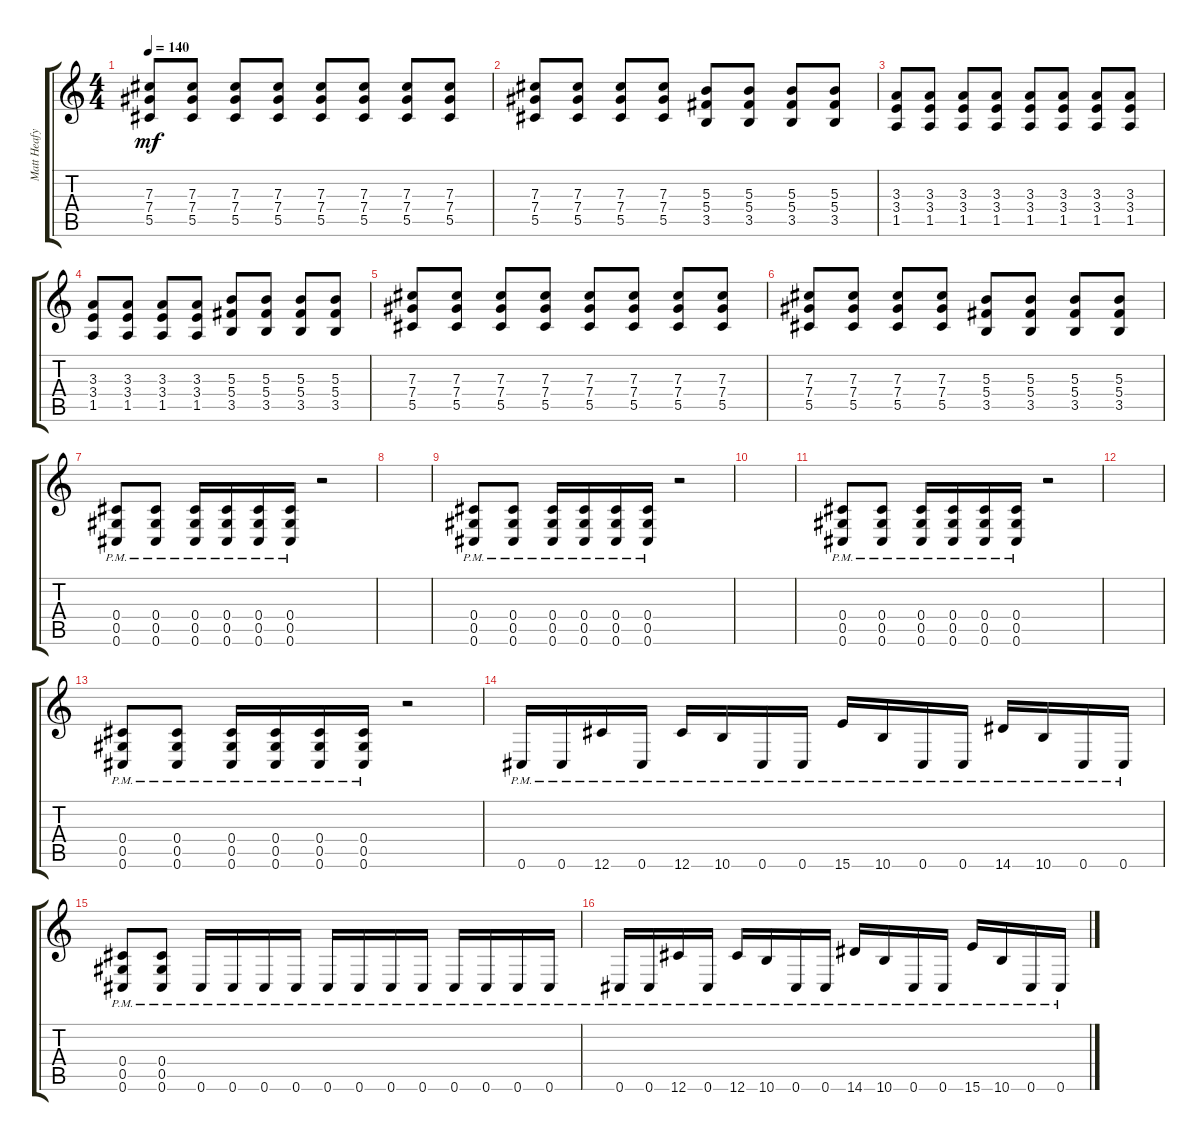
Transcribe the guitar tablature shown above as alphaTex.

\track ("Matt Heafy" "Matt Heafy") {instrument distortionguitar}
\staff {score tabs}
\tuning (Eb4 Bb3 Gb3 Db3 Ab2 Db2) {hide}
\ts (4 4)
\tempo 140
\clef g2
\ks c
(7.3 7.4 5.5).8{dy mf} (7.3 7.4 5.5).8 (7.3 7.4 5.5).8 (7.3 7.4 5.5).8 (7.3 7.4 5.5).8 (7.3 7.4 5.5).8 (7.3 7.4 5.5).8 (7.3 7.4 5.5).8 |
(7.3 7.4 5.5).8 (7.3 7.4 5.5).8 (7.3 7.4 5.5).8 (7.3 7.4 5.5).8 (5.3 5.4 3.5).8 (5.3 5.4 3.5).8 (5.3 5.4 3.5).8 (5.3 5.4 3.5).8 |
(3.3 3.4 1.5).8 (3.3 3.4 1.5).8 (3.3 3.4 1.5).8 (3.3 3.4 1.5).8 (3.3 3.4 1.5).8 (3.3 3.4 1.5).8 (3.3 3.4 1.5).8 (3.3 3.4 1.5).8 |
(3.3 3.4 1.5).8 (3.3 3.4 1.5).8 (3.3 3.4 1.5).8 (3.3 3.4 1.5).8 (5.3 5.4 3.5).8 (5.3 5.4 3.5).8 (5.3 5.4 3.5).8 (5.3 5.4 3.5).8 |
(7.3 7.4 5.5).8 (7.3 7.4 5.5).8 (7.3 7.4 5.5).8 (7.3 7.4 5.5).8 (7.3 7.4 5.5).8 (7.3 7.4 5.5).8 (7.3 7.4 5.5).8 (7.3 7.4 5.5).8 |
(7.3 7.4 5.5).8 (7.3 7.4 5.5).8 (7.3 7.4 5.5).8 (7.3 7.4 5.5).8 (5.3 5.4 3.5).8 (5.3 5.4 3.5).8 (5.3 5.4 3.5).8 (5.3 5.4 3.5).8 |
(0.4{pm} 0.5{pm} 0.6{pm}).8 (0.4{pm} 0.5{pm} 0.6{pm}).8 (0.4{pm} 0.5{pm} 0.6{pm}).16 (0.4{pm} 0.5{pm} 0.6{pm}).16 (0.4{pm} 0.5{pm} 0.6{pm}).16 (0.4{pm} 0.5{pm} 0.6{pm}).16 r.2 |
|
(0.4{pm} 0.5{pm} 0.6{pm}).8 (0.4{pm} 0.5{pm} 0.6{pm}).8 (0.4{pm} 0.5{pm} 0.6{pm}).16 (0.4{pm} 0.5{pm} 0.6{pm}).16 (0.4{pm} 0.5{pm} 0.6{pm}).16 (0.4{pm} 0.5{pm} 0.6{pm}).16 r.2 |
|
(0.4{pm} 0.5{pm} 0.6{pm}).8 (0.4{pm} 0.5{pm} 0.6{pm}).8 (0.4{pm} 0.5{pm} 0.6{pm}).16 (0.4{pm} 0.5{pm} 0.6{pm}).16 (0.4{pm} 0.5{pm} 0.6{pm}).16 (0.4{pm} 0.5{pm} 0.6{pm}).16 r.2 |
|
(0.4{pm} 0.5{pm} 0.6{pm}).8 (0.4{pm} 0.5{pm} 0.6{pm}).8 (0.4{pm} 0.5{pm} 0.6{pm}).16 (0.4{pm} 0.5{pm} 0.6{pm}).16 (0.4{pm} 0.5{pm} 0.6{pm}).16 (0.4{pm} 0.5{pm} 0.6{pm}).16 r.2 |
0.6{pm}.16 0.6{pm}.16 12.6{pm}.16 0.6{pm}.16 12.6{pm}.16 10.6{pm}.16 0.6{pm}.16 0.6{pm}.16 15.6{pm}.16 10.6{pm}.16 0.6{pm}.16 0.6{pm}.16 14.6{pm}.16 10.6{pm}.16 0.6{pm}.16 0.6{pm}.16 |
(0.4{pm} 0.5{pm} 0.6{pm}).8 (0.4{pm} 0.5{pm} 0.6{pm}).8 0.6{pm}.16 0.6{pm}.16 0.6{pm}.16 0.6{pm}.16 0.6{pm}.16 0.6{pm}.16 0.6{pm}.16 0.6{pm}.16 0.6{pm}.16 0.6{pm}.16 0.6{pm}.16 0.6{pm}.16 |
0.6{pm}.16 0.6{pm}.16 12.6{pm}.16 0.6{pm}.16 12.6{pm}.16 10.6{pm}.16 0.6{pm}.16 0.6{pm}.16 14.6{pm}.16 10.6{pm}.16 0.6{pm}.16 0.6{pm}.16 15.6{pm}.16 10.6{pm}.16 0.6{pm}.16 0.6{pm}.16
